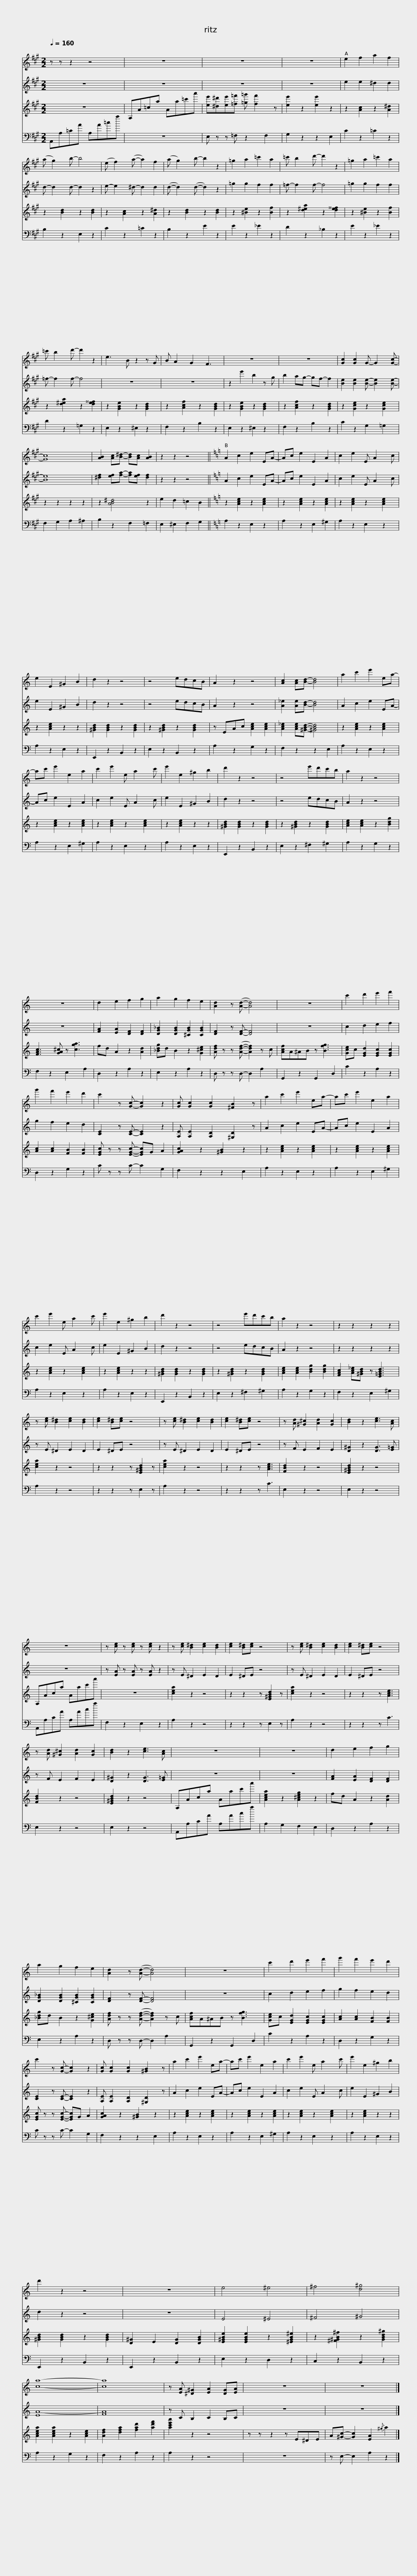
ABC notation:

X:1
%%score 1 2 3 4
L:1/8
Q:1/4=160
M:2/2
I:linebreak $
K:A
V:1 treble
V:2 treble
V:3 treble
V:4 bass transpose=-12
V:1
 z z z2 z4 | z8 | z8 | z8 |$ e2 f2 a2 f2 | %5
 (a g2) b- b4 | (e f2) (a- a2) f2 | (a g2) b- b2 z2 |$ =g2 a2 =c'2 a2 | =c' b2 d'- d'2 z2 | %10
 =g2 a2 =c'2 a2 | =c' b2 d'- d'2 z2 |$ e3 B z2 z G | B A2 G2 F3 | z8 | %15
 z8 |$ [Gc]2 [Gc]2 G- G2 [Gc]- | [Gc]8 | [AB]2 [Ac][B^d]- [Bd][Ac] [AB]2 | z2 z2 z4 ||$ %20
[K:C] A2 c2 e2 EA- | Ac e2 E2 A2 | c2 e2 E A2 c | e2 E2 ^G2 B2 |$ d2 z2 z4 | %25
 z4 edcB | A2 z2 z4 | [Ac]2 [Ac][Bd]- [Bd]4 |$ a2 c'2 e'2 ea- | ac' e'2 e2 a2 | %30
 c'2 e'2 e a2 c' | e'2 e2 ^g2 b2 |$ d'2 z2 z4 | z4 e'd'c'b | a2 z2 z4 | %35
 z8 |$ d2 e2 f2 g2 | a2 g2 f2 e2 | [Ad]2 z ([Ad]- [Ad]4) | z8 |$ %40
 c'2 d'2 e'2 f'2 | g'2 f'2 e'2 d'2 | c'2 z [Gc]- [Gc]2 z2 | [Gc] [Gc]2 [Gc]2 [^FB]2 z |$ a2 c'2 e'2 ea- | %45
 ac' e'2 e2 a2 | c'2 e'2 e a2 c' | e'2 e2 ^g2 b2 |$ d'2 z2 z4 | z4 e'd'c'b | %50
 a2 z2 z4 | z2 z2 z2 z2 |$ z [ce] [B^d]2 [ce]2 [Bd]2 | [ce]2 [B^d][ce] z4 | z [ce] [B^d]2 [ce]2 [Bd]2 | %55
 [ce]2 [B^d][ce] z4 |$ z [Ad] [^G^c]2 [Ad]2 [Gc]2 | [Bd]2 z2 [ce]3 [Ac] | z8 | z [ce] z [ce] z [ce] z2 |$ %60
 z [ce] [B^d]2 [ce]2 [Bd]2 | [ce]2 [B^d][ce] z4 | z [ce] [B^d]2 [ce]2 [Bd]2 | [ce]2 [B^d][ce] z4 |$ z [Ad] [^G^c]2 [Ad]2 [Gc]2 | %65
 [Bd]2 z2 [ce]3 [Ac] | z8 | z8 |$ d2 e2 f2 g2 | a2 g2 f2 e2 | %70
 [Ad]2 z ([Ad]- [Ad]4) | z8 |$ c'2 d'2 e'2 f'2 | g'2 f'2 e'2 d'2 | c'2 z [Gc]- [Gc]2 z2 | %75
 [Gc] [Gc]2 [Gc]2 [^GB]2 z |$ a2 c'2 e'2 ea- | ac' e'2 e2 a2 | c'2 e'2 e a2 c' | e'2 e2 ^g2 b2 |$ %80
 d'2 z2 z4 | z8 | e4 ^e4 | ^f4 [d^g]4 |$ [ca]8- | %85
 [ca]8 | z [EA] [^D^G]2 [EA]2 [DG][EA] | z8 | z8 |] %89
V:2
 z8 | z8 | z8 | z8 |$ e2 e2 ^d2 d2 | %5
 d- d2 d- d2 z2 | e- e2 ^d- d2 d2 | (d- d2) (d- d2) z2 |$ =g2 g2 f2 f2 | =f- f2 f- f4 | %10
 =g2 g2 f2 f2 | =f- f2 f- f4 |$ z8 | z8 | z2 e'2 b2 z g | %15
 b2 ag- gf- f2 |$ [Be]2 [Be]2 [Be]- [Be]2 [Be]- | [Be]8 | [^df]2 [ef][fa]- [fa][ef] [df]2 | z2 z2 z4 ||$ %20
[K:C] A2 c2 e2 EA- | Ac e2 E2 A2 | c2 e2 E A2 c | e2 E2 ^G2 B2 |$ d2 z2 z4 | %25
 z4 edcB | A2 z2 z4 | [A_e]2 [Ae][Bd]- [Bd]4 |$ A2 c2 e2 EA- | Ac e2 E2 A2 | %30
 c2 e2 E A2 c | e2 E2 ^G2 B2 |$ d2 z2 z4 | z4 edcB | A2 z2 z4 | %35
 z8 |$ [FA]2 [EA]2 [DF]2 [DF]2 | [DG_B]2 [DGB]2 [^CGB]2 [CGB]2 | [DF]2 z [DF]- [DF]4 | z8 |$ %40
 c2 d2 e2 f2 | g2 f2 e2 d2 | [CE]2 z [CE]- [CE]2 z2 | [A,E] [A,E]2 [A,D]2 [^G,D]2 z |$ A2 c2 e2 EA- | %45
 Ac e2 E2 A2 | c2 e2 E A2 c | e2 E2 ^G2 B2 |$ d2 z2 z4 | z4 edcB | %50
 A2 z2 z4 | z2 z2 z2 z2 |$ z E ^D2 E2 D2 | E2 ^DE z4 | z E ^D2 E2 D2 | %55
 E2 ^DE z4 |$ z F E2 F2 E2 | [D^G]2 z2 [DG]3 [E=G] | z8 | z [EA] z [EA] z [EA] z2 |$ %60
 z E ^D2 E2 D2 | E2 ^DE z4 | z E ^D2 E2 D2 | E2 ^DE z4 |$ z F E2 F2 E2 | %65
 [D^G]2 z2 [DG]3 [E=G] | z8 | z8 |$ [FA]2 [EA]2 [DF]2 [DF]2 | [DG_B]2 [DGB]2 [^CGB]2 [CGB]2 | %70
 [DF]2 z [DF]- [DF]4 | z8 |$ c2 d2 e2 f2 | g2 f2 e2 d2 | [CE]2 z [CE]- [CE]2 z2 | %75
 [A,E] [A,E]2 [A,D]2 [^G,D]2 z |$ A2 c2 e2 EA- | Ac e2 E2 A2 | c2 e2 E A2 c | e2 E2 ^G2 B2 |$ %80
 d2 z2 z4 | z8 | E4 ^E4 | ^F4 ^G4 |$ [EA-]8 | %85
 [FA]8 | z C B,2 C2 B,C | z8 | z8 |] %89
V:3
 z8 | A,A=ca Aa=c'a' | [ee'][^d^d'][ee'][=f=f'] [=g=g'] [ff']2 z | [ee']2 z2 [ee']2 z2 |$ z2 [Ac]2 z2 [A^d]2 | %5
 z2 [Bd]2 z2 [Bd]2 | z2 [Ac]2 z2 [A^d]2 | z2 [Bd]2 z2 [Bd]2 |$ z2 [^Be]2 z2 [Bf]2 | z2 [d^ea]2 z2 [de^^f]2 | %10
 z2 [^Be]2 z2 [Bf]2 | z2 [d^ea]2 z2 [de^^f]2 |$ z2 [GBe]2 z2 [GBd]2 | z2 [Acf]2 z2 [GBd]2 | z2 [GBe]2 z2 [GBd]2 | %15
 z2 [Acf]2 z2 [GBd]2 |$ z2 [Gce]2 z2 [Gce]2 | z2 z2 z2 z2 | z2 [AB^d]4 z2 | e2 d2 =c2 B2 ||$ %20
[K:C] z2 [Ace]2 z2 [Ace]2 | z2 [Ace]2 z2 [Ace]2 | z2 [Ace]2 z2 [Ace]2 | z2 [Ace]2 z2 z2 |$ [^GBd]2 [GBd]2 z2 [GBd]2 | %25
 z2 [^GBd]2 z2 [GBd]2 | z EAc [Ace]2 [Ace]2 | [Ac_e]2 [Ace][^GBd]- [^GBd]4 |$ z2 [Ace]2 z2 [Ace]2 | z2 [Ace]2 z2 [Ace]2 | %30
 z2 [Ace]2 z2 [Ace]2 | z2 [Ace]2 z2 z2 |$ [^GBd]2 [GBd]2 z2 [GBd]2 | z2 [^GBd]2 z2 [GBd]2 | [Ace]2 [Ace]2 z2 [Bdg]2 | %35
 [FAc]3 [GA^c] z [cga]3 |$ fd A2 z2 [Ad]2 | [_Bdg]d B2 z2 [G^ce]2 | [Adf] z z ([Adf]- [Adf]2) z c | [Acf]A^AB z [Bfg]3 |$ %40
 [Gce]c [EGd]2 [EGc]2 [EGc]2 | [Ac]2 [Ac]2 [FB]2 [FB]2 | [EGc] z z [EGc]- [EGc]G A2 | [GAc]2 z2 [^GB]2 z2 |$ z2 [Ace]2 z2 [Ace]2 | %45
 z2 [Ace]2 z2 [Ace]2 | z2 [Ace]2 z2 [Ace]2 | z2 [Ace]2 z2 z2 |$ [^GBd]2 [GBd]2 z2 [GBd]2 | z2 [^GBd]2 z2 [GBd]2 | %50
 [Ace]2 [Ace]2 [Bdg]2 [Bdg]2 | [FAc]2 [Ac_e][^GBd] z [E=GBd]3 |$ [cea]2 z2 z4 | z2 z2 z [E^GBd]2 z | [cea]2 z2 z4 | %55
 z2 z2 z [Ace]3 |$ [FBd]2 z2 z4 | [E^GBd]2 z2 z4 | A,Aca Aac'a' | z8 |$ %60
 [cea]2 z2 z4 | z2 z2 z [E^GBd]2 z | [cea]2 z2 z4 | z2 z2 z [Ace]3 |$ [FBd]2 z2 z4 | %65
 [E^GBd]2 z2 z4 | A,Aca Aac'a' | [Acea]2 z2 [A^ceg]2 z2 |$ fd A2 z2 [Ad]2 | [_Bdg]d B2 z2 [G^ce]2 | %70
 [Adf] z z ([Adf]- [Adf]2) z c | [Acf]A^AB z [Bfg]3 |$ [Gce]c [EGd]2 [EGc]2 [EGc]2 | [Ac]2 [Ac]2 [FB]2 [FB]2 | [EGc] z z [EGc]- [EGc]G A2 | %75
 [GAc]2 z2 [^GB]2 z2 |$ z2 [Ace]2 z2 [Ace]2 | z2 [Ace]2 z2 [Ace]2 | z2 [Ace]2 z2 [Ace]2 | z2 [Ace]2 z2 z2 |$ %80
 [^GBd]2 [GBd]2 z2 [GBd]2 | [D^G]2 E2 [DG]2 [DGB]2 | [E^GBe]2 [EGBe]2 z2 [^EGB^e]2 | z2 [^F^GB^f]2 z2 [GBd^g]2 |$ [Acea]2 [Acea]2 z2 [Ace]2 | %85
 [Adf]2 [dfa]2 [fad']2 [ad'f']2 | [ac'e'a']2 z2 z4 | z z z2 z E^DE | A[^Gc]- [Gc]2 [EA]2{/^g} a2 |] %89
V:4
 A,,A,=CA A,A=ca | z8 | E, z z =F, z2 F,2 | G,2 z2 z2 E,2 |$ C2 z2 =C2 z2 | %5
 B,2 z2 E,2 z2 | C2 z2 =C2 z2 | B,2 z2 E2 z2 |$ E2 z2 _E2 z2 | D2 z2 _B,2 z2 | %10
 E2 z2 _E2 z2 | D2 z2 =G,2 z2 |$ E,2 z2 ^E,2 z2 | F,2 z2 B,2 z2 | E,2 z2 ^E,2 z2 | %15
 F,2 z2 B,2 z2 |$ C2 z2 G,2 =G,2 | F,2 G,2 A,2 ^A,2 | B,2 z2 F,2 =F,2 | E,2 ^E,2 F,2 G,2 ||$ %20
[K:C] A,2 z2 E,2 z2 | A,2 z2 E,2 ^G,2 | A,2 z2 E,2 z2 | A,2 z2 E,2 z2 |$ E,,2 z2 B,,2 z2 | %25
 E,2 z2 B,,2 z2 | A,2 z2 G,2 z2 | F,2 z2 z2 E,2 |$ A,2 z2 E,2 z2 | A,2 z2 E,2 ^G,2 | %30
 A,2 z2 E,2 z2 | A,2 z2 E,2 z2 |$ E,,2 z2 B,,2 z2 | E,2 z2 ^F,2 ^G,2 | A,2 z2 G,2 z2 | %35
 F,2 z2 E,2 A,2 |$ D,2 z2 A,2 z2 | E,2 z2 A,2 z2 | D, z z D,- D,2 A,2 | G,,2 z2 G,,2 D,2 |$ %40
 C2 z2 A,2 z2 | D,2 z2 G,2 z2 | C z z C- C2 G,2 | F,2 z2 z2 E,2 |$ A,2 z2 E,2 z2 | %45
 A,2 z2 E,2 ^G,2 | A,2 z2 E,2 z2 | A,2 z2 E,2 z2 |$ E,,2 z2 B,,2 z2 | E,2 z2 ^F,2 ^G,2 | %50
 A,2 z2 G,2 z2 | F,2 z2 E,2 ^G,2 |$ A,2 z2 z4 | z2 z2 z E,2 z | A,2 z2 z4 | %55
 z2 z2 z C3 |$ E,2 z2 z4 | E,2 z2 z4 | A,,A,CA A,Aca | F,2 z2 E,2 z2 |$ %60
 A,2 z2 z4 | z2 z2 z E,2 z | A,2 z2 z4 | z2 z2 z C3 |$ E,2 z2 z4 | %65
 E,2 z2 z4 | A,,A,CA A,Aca | A,2 G,2 F,2 E,2 |$ D,2 z2 A,2 z2 | E,2 z2 A,2 z2 | %70
 D, z z D,- D,2 A,2 | G,,2 z2 G,,2 D,2 |$ C2 z2 A,2 z2 | D,2 z2 G,2 z2 | C z z C- C2 G,2 | %75
 F,2 z2 z2 E,2 |$ A,2 z2 E,2 z2 | A,2 z2 E,2 ^G,2 | A,2 z2 E,2 z2 | A,2 z2 E,2 z2 |$ %80
 E,,2 z2 B,,2 z2 | E,,2 z2 B,,2 z2 | E,2 z2 D,2 z2 | C,2 z2 B,,2 z2 |$ A,2 z2 G,2 z2 | %85
 F,2 z2 A,2 z2 | A,2 z2 z4 | z8 | z E,- E,2 A,2 z2 |] %89
